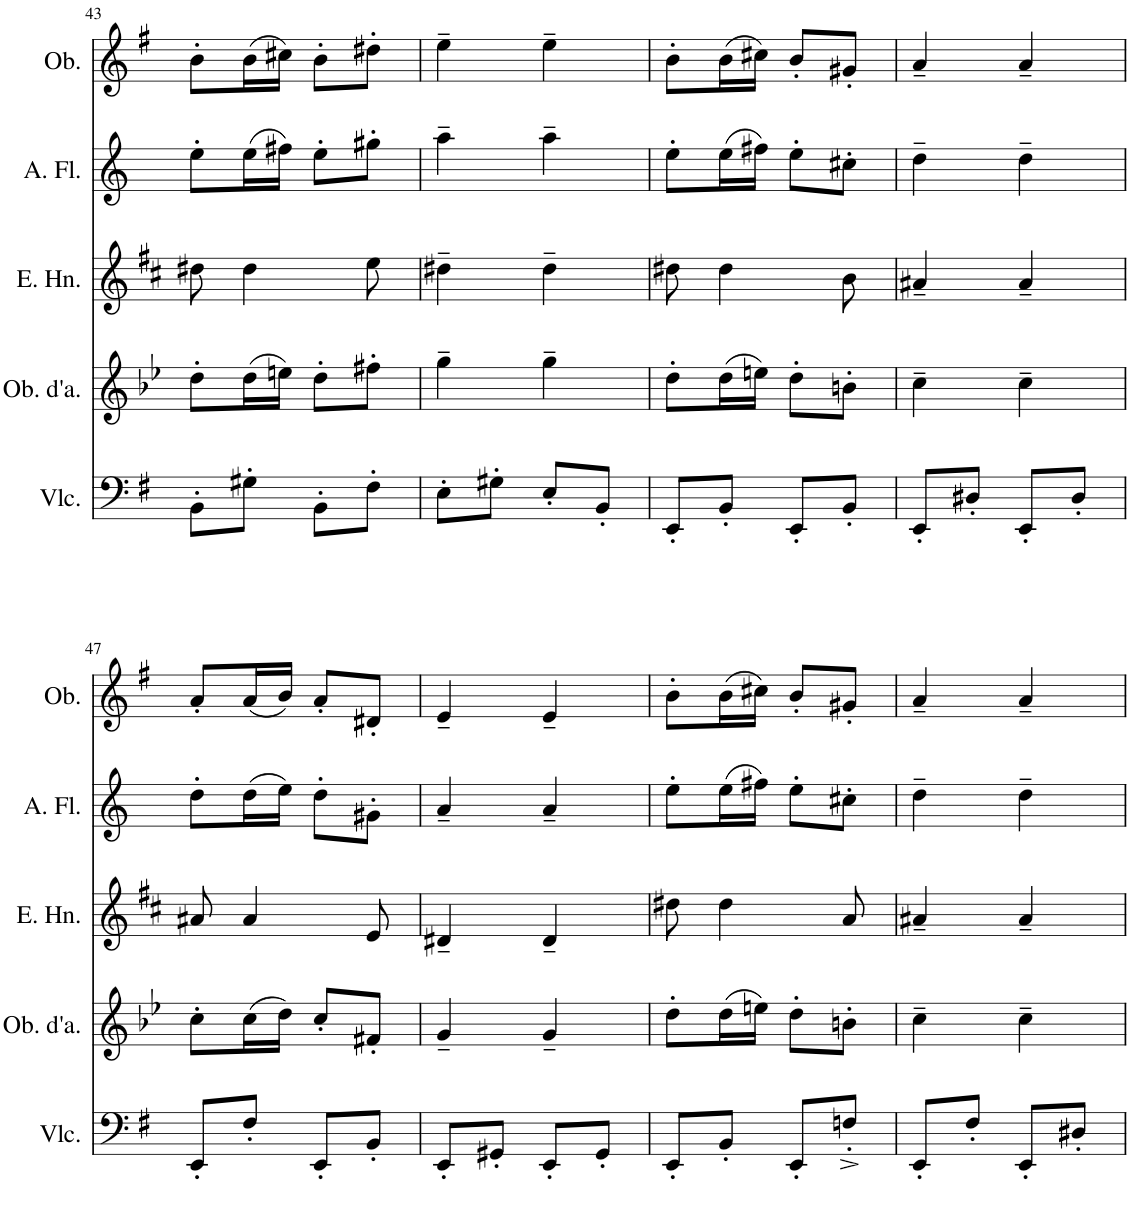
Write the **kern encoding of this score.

**kern	**kern	**kern	**kern	**kern
*part5	*part4	*part3	*part2	*part1
*staff5	*staff4	*staff3	*staff2	*staff1
*I"Violoncello	*I"Oboe d'amore	*I"English Horn	*I"Alto Flute	*I"Oboe
*I'Vlc.	*I'Ob. d'a.	*I'E. Hn.	*I'A. Fl.	*I'Ob.
!!LO:PB:g=z
*clefF4	*clefG2	*clefG2	*clefG2	*clefG2
*	*Trd2c3	*Trd4c7	*Trd3c5	*
*k[f#]	*k[b-e-]	*k[f#c#]	*k[]	*k[f#]
*M2/4	*M2/4	*M2/4	*M2/4	*M2/4
=43	=43	=43	=43	=43
8BB'\L	8dd'\L	8dd#X\	8ee'\L	8b'\L
8G#X'\J	(16dd\L	4dd#\	(16ee\L	(16b\L
.	16een\JJ)	.	16ff#X\JJ)	16cc#X\JJ)
8BB'\L	8dd'\L	.	8ee'\L	8b'\L
8F#'\J	8ff#X'\J	8ee\	8gg#X'\J	8dd#X'\J
=44	=44	=44	=44	=44
8E'\L	4gg~\	4dd#X~\	4aa~\	4ee~\
8G#X'\J	.	.	.	.
8E'/L	4gg~\	4dd#~\	4aa~\	4ee~\
8BB'/J	.	.	.	.
=45	=45	=45	=45	=45
8EE'/L	8dd'\L	8dd#X\	8ee'\L	8b'\L
8BB'/J	(16dd\L	4dd#\	(16ee\L	(16b\L
.	16een\JJ)	.	16ff#X\JJ)	16cc#X\JJ)
8EE'/L	8dd'\L	.	8ee'\L	8b'/L
8BB'/J	8bn'\J	8b\	8cc#X'\J	8g#X'/J
=46	=46	=46	=46	=46
8EE'/L	4cc~\	4a#X~/	4dd~\	4a~/
8D#X'/J	.	.	.	.
8EE'/L	4cc~\	4a#~/	4dd~\	4a~/
8D#'/J	.	.	.	.
!!LO:LB:g=z
=47	=47	=47	=47	=47
8EE'/L	8cc'\L	8a#X/	8dd'\L	8a'/L
8F#'/J	(16cc\L	4a#/	(16dd\L	(16a/L
.	16dd\JJ)	.	16ee\JJ)	16b/JJ)
8EE'/L	8cc'/L	.	8dd'\L	8a'/L
8BB'/J	8f#X'/J	8e/	8g#X'\J	8d#X'/J
=48	=48	=48	=48	=48
8EE'/L	4g~/	4d#X~/	4a~/	4e~/
8GG#X'/J	.	.	.	.
8EE'/L	4g~/	4d#~/	4a~/	4e~/
8GG#'/J	.	.	.	.
=49	=49	=49	=49	=49
8EE'/L	8dd'\L	8dd#X\	8ee'\L	8b'\L
8BB'/J	(16dd\L	4dd#\	(16ee\L	(16b\L
.	16een\JJ)	.	16ff#X\JJ)	16cc#X\JJ)
8EE'/L	8dd'\L	.	8ee'\L	8b'/L
8Fn'^/J	8bn'\J	8a/	8cc#X'\J	8g#X'/J
=50	=50	=50	=50	=50
8EE'/L	4cc~\	4a#X~/	4dd~\	4a~/
8F#'/J	.	.	.	.
8EE'/L	4cc~\	4a#~/	4dd~\	4a~/
8D#X'/J	.	.	.	.
=	=	=	=	=
*-	*-	*-	*-	*-
